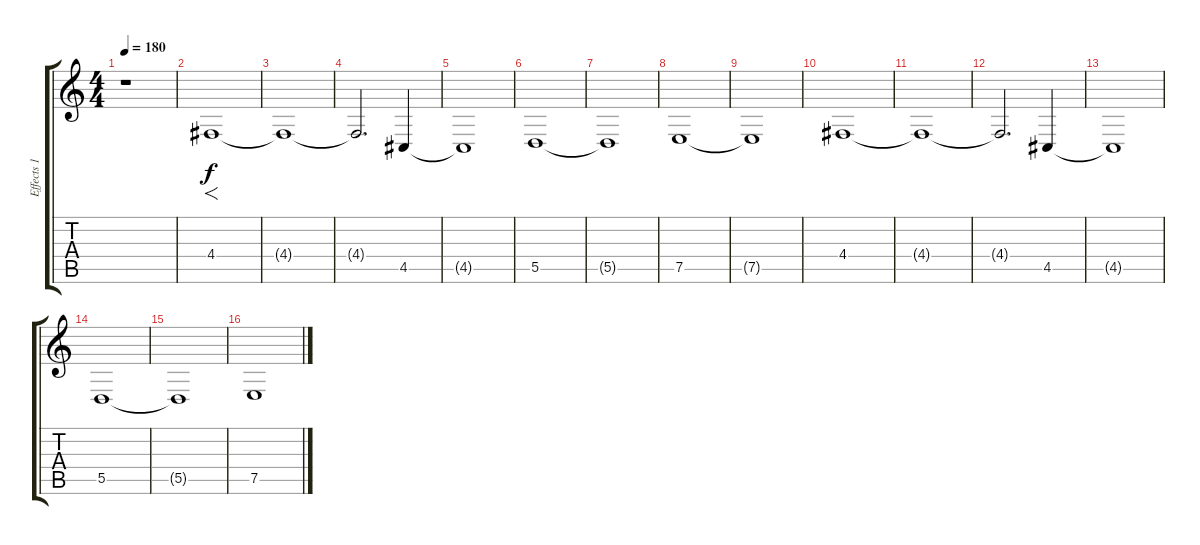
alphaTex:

\track ("Effects 1" "Effects 1") {instrument fx6goblins}
\staff {score tabs}
\tuning (E4 B3 G3 D3 A2 E2) {hide}
\ts (4 4)
\tempo 180
\clef g2
\ks c
r.1{dy f instrument fx6goblins} |
4.4.1{f} |
4.4{t}.1 |
4.4{t}.2{d} 4.5.4 |
4.5{t}.1 |
5.5.1 |
5.5{t}.1 |
7.5.1 |
7.5{t}.1 |
4.4.1 |
4.4{t}.1 |
4.4{t}.2{d} 4.5.4 |
4.5{t}.1 |
5.5.1 |
5.5{t}.1 |
7.5.1
